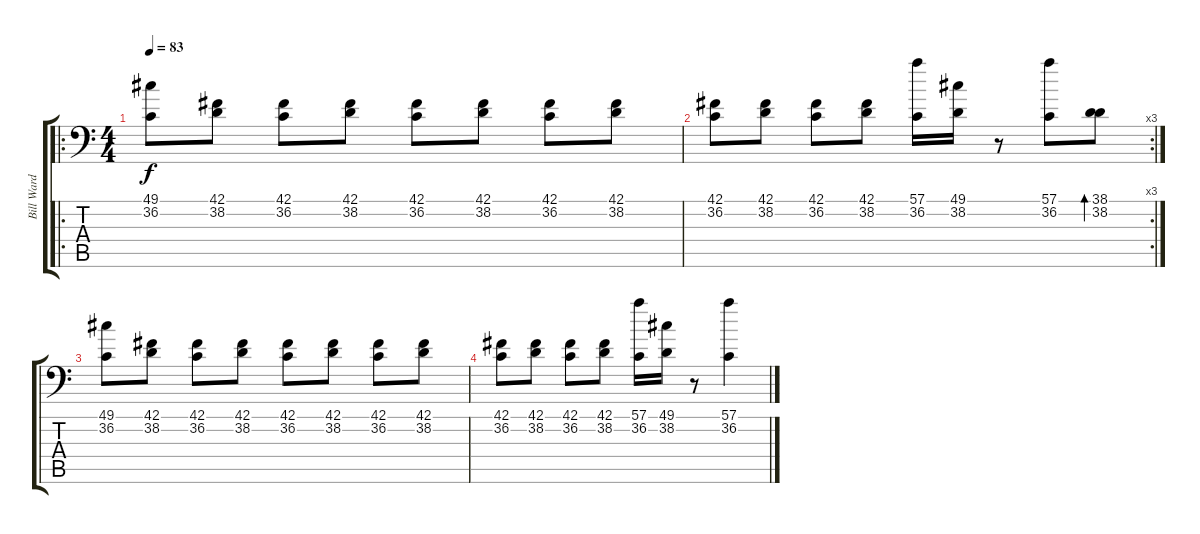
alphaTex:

\track ("Bill Ward " "Bill Ward ") {instrument acousticgrandpiano}
\staff {score tabs}
\tuning (C-1 C-1 C-1 C-1 C-1 C-1) {hide}
\ro
\ts (4 4)
\tempo 83
\clef f4
\ks c
(49.1 36.2).8{dy f} (42.1 38.2).8 (42.1 36.2).8 (42.1 38.2).8 (42.1 36.2).8 (42.1 38.2).8 (42.1 36.2).8 (42.1 38.2).8 |
\rc 3
(42.1 36.2).8 (42.1 38.2).8 (42.1 36.2).8 (42.1 38.2).8 (57.1 36.2).16 (49.1 38.2).16 r.8 (57.1 36.2).8 (38.1 38.2).8{bd 240} |
(49.1 36.2).8 (42.1 38.2).8 (42.1 36.2).8 (42.1 38.2).8 (42.1 36.2).8 (42.1 38.2).8 (42.1 36.2).8 (42.1 38.2).8 |
(42.1 36.2).8 (42.1 38.2).8 (42.1 36.2).8 (42.1 38.2).8 (57.1 36.2).16 (49.1 38.2).16 r.8 (57.1 36.2).4
